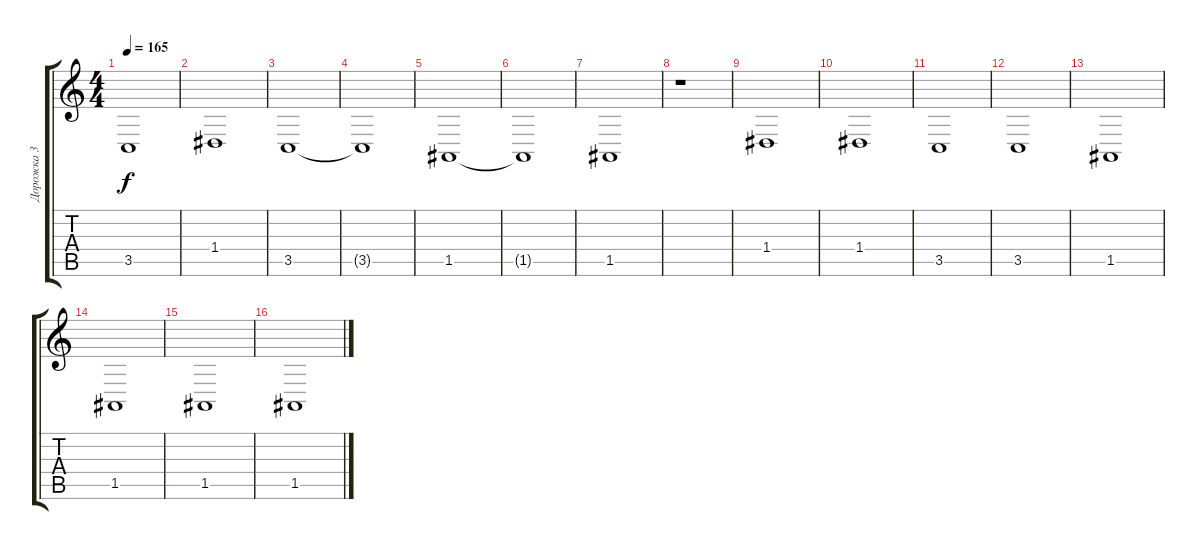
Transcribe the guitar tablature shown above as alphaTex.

\track ("Дорожка 3" "Дорожка 3") {instrument pad2warm}
\staff {score tabs}
\tuning (E4 B3 G3 D3 A2 E2) {hide}
\ts (4 4)
\tempo 165
\clef g2
\ks c
3.5.1{dy f} |
1.4.1 |
3.5.1 |
3.5{t}.1 |
1.5.1 |
1.5{t}.1 |
1.5.1 |
r.1 |
1.4.1 |
1.4.1 |
3.5.1 |
3.5.1 |
1.5.1 |
1.5.1 |
1.5.1 |
1.5.1
